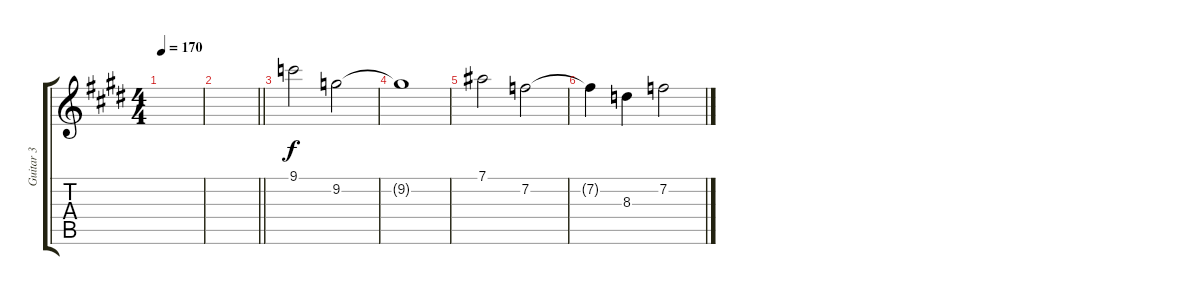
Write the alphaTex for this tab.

\track ("Guitar 3" "Guitar 3") {instrument distortionguitar}
\staff {score tabs}
\tuning (Eb4 Bb3 Gb3 Db3 Ab2 Eb2) {hide}
\ts (4 4)
\tempo 170
\clef g2
\ks e
|
\barLineRight lightlight
|
9.1.2 9.2.2 |
9.2{t}.1 |
7.1.2 7.2.2 |
7.2{t}.4 8.3.4 7.2.2
